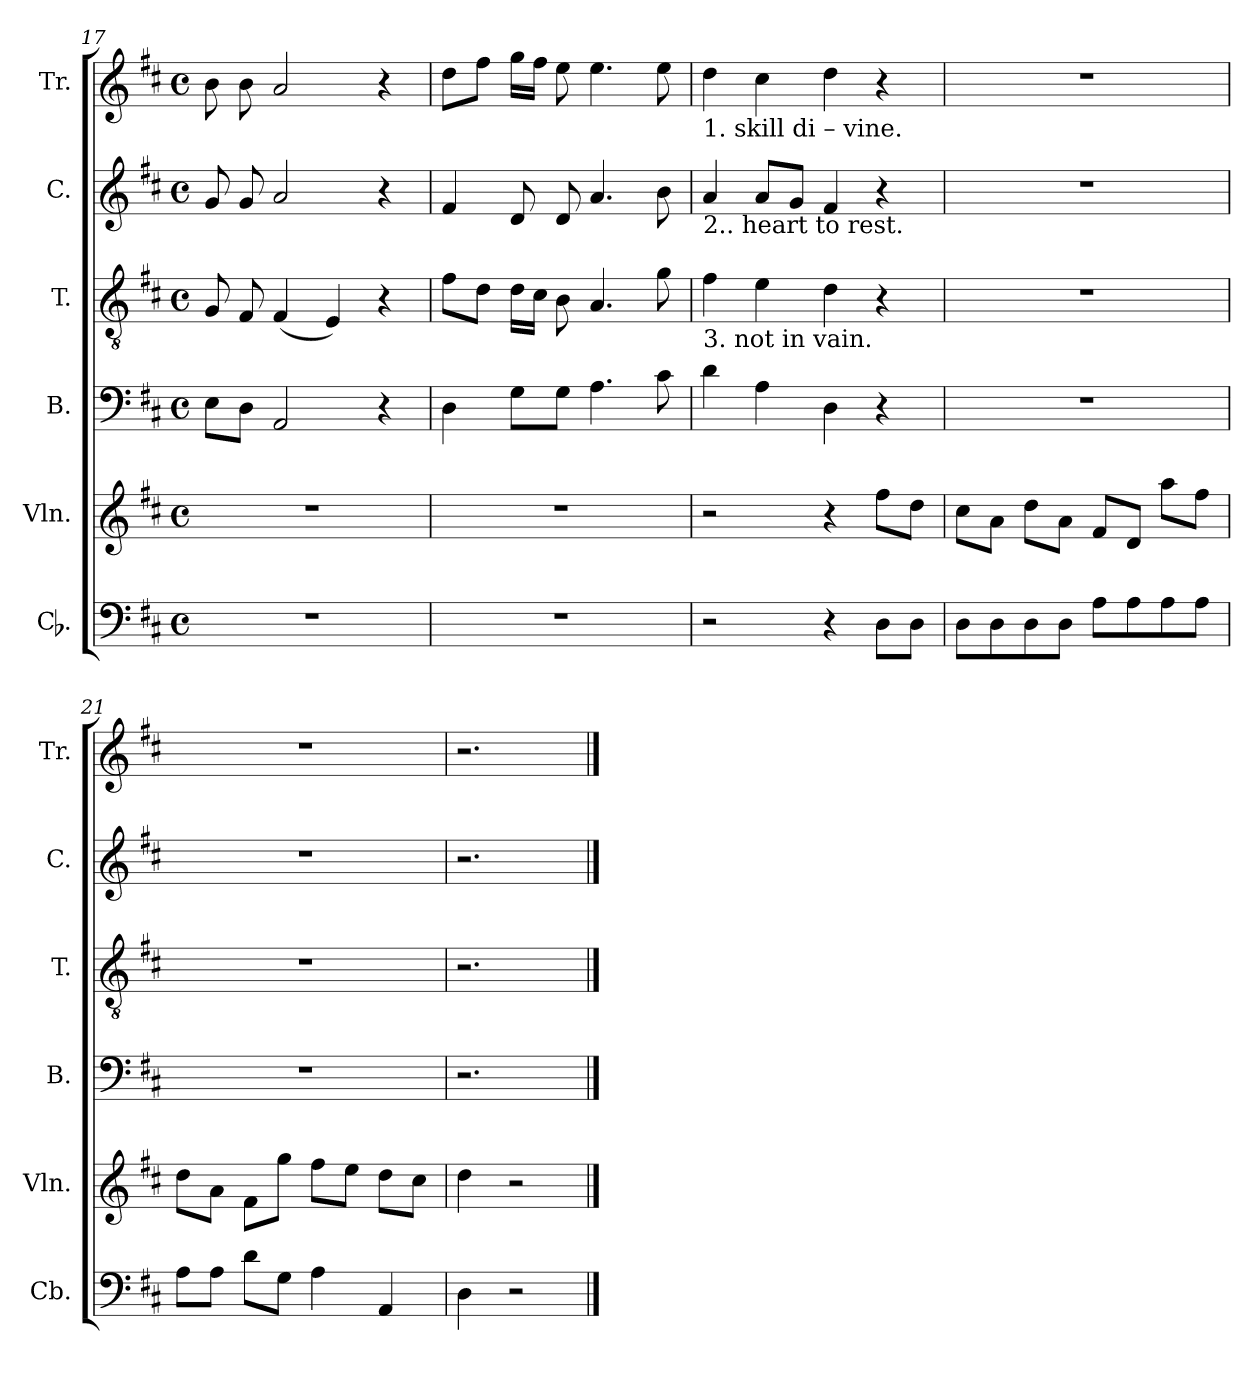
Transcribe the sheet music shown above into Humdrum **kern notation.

**kern	**kern	**kern	**kern	**kern	**kern
*part6	*part5	*part4	*part3	*part2	*part1
*staff6	*staff5	*staff4	*staff3	*staff2	*staff1
*I"Cb.	*I"Vln.	*I"B.	*I"T.	*I"C.	*I"Tr.
*I'Cb.	*I'Vln.	*I'B.	*I'T.	*I'C.	*I'Tr.
*clefF4	*clefG2	*clefF4	*clefGv2	*clefG2	*clefG2
*ITrd7c12	*	*	*	*	*
*k[f#c#]	*k[f#c#]	*k[f#c#]	*k[f#c#]	*k[f#c#]	*k[f#c#]
*M4/4	*M4/4	*M4/4	*M4/4	*M4/4	*M4/4
*met(c)	*met(c)	*met(c)	*met(c)	*met(c)	*met(c)
=17	=17	=17	=17	=17	=17
1r	1r	8E\L	8G/	8g/	8b\
.	.	8D\J	8F#/	8g/	8b\
.	.	2AA/	(<4F#/	2a/	2a/
.	.	.	4E/)	.	.
.	.	4r	4r	4r	4r
=18	=18	=18	=18	=18	=18
1r	1r	4D\	8f#\L	4f#/	8dd\L
.	.	.	8d\J	.	8ff#\J
.	.	8G\L	16d\LL	8d/	16gg\LL
.	.	.	16c#\JJ	.	16ff#\JJ
.	.	8G\J	8B\	8d/	8ee\
.	.	4.A\	4.A/	4.a/	4.ee\
.	.	8c#\	8g\	8b\	8ee\
!!LO:LB:g=z
=19	=19	=19	=19	=19	=19
!	!	!	!	!	!LO:TX:b:t=1. skill   di  – vine.
!	!	!	!	!LO:TX:b:t=2..  heart   to    rest.	!
!	!	!	!LO:TX:b:t=3.  not    in      vain.	!	!
2r	2r	4d\	4f#\	4a/	4dd\
.	.	4A\	4e\	8a/L	4cc#\
.	.	.	.	8g/J	.
4r	4r	4D\	4d\	4f#/	4dd\
8DD\L	8ff#\L	4r	4r	4r	4r
8DD\J	8dd\J	.	.	.	.
=20	=20	=20	=20	=20	=20
8DD\L	8cc#\L	1r	1r	1r	1r
8DD\	8a\J	.	.	.	.
8DD\	8dd\L	.	.	.	.
8DD\J	8a\J	.	.	.	.
8AA\L	8f#/L	.	.	.	.
8AA\	8d/J	.	.	.	.
8AA\	8aa\L	.	.	.	.
8AA\J	8ff#\J	.	.	.	.
=21	=21	=21	=21	=21	=21
8AA\L	8dd\L	1r	1r	1r	1r
8AA\J	8a\J	.	.	.	.
8D\L	8f#\L	.	.	.	.
8GG\J	8gg\J	.	.	.	.
4AA\	8ff#\L	.	.	.	.
.	8ee\J	.	.	.	.
4AAA/	8dd\L	.	.	.	.
.	8cc#\J	.	.	.	.
=22	=22	=22	=22	=22	=22
4DD\	4dd\	2.r	2.r	2.r	2.r
2r	2r	.	.	.	.
==	==	==	==	==	==
*-	*-	*-	*-	*-	*-
